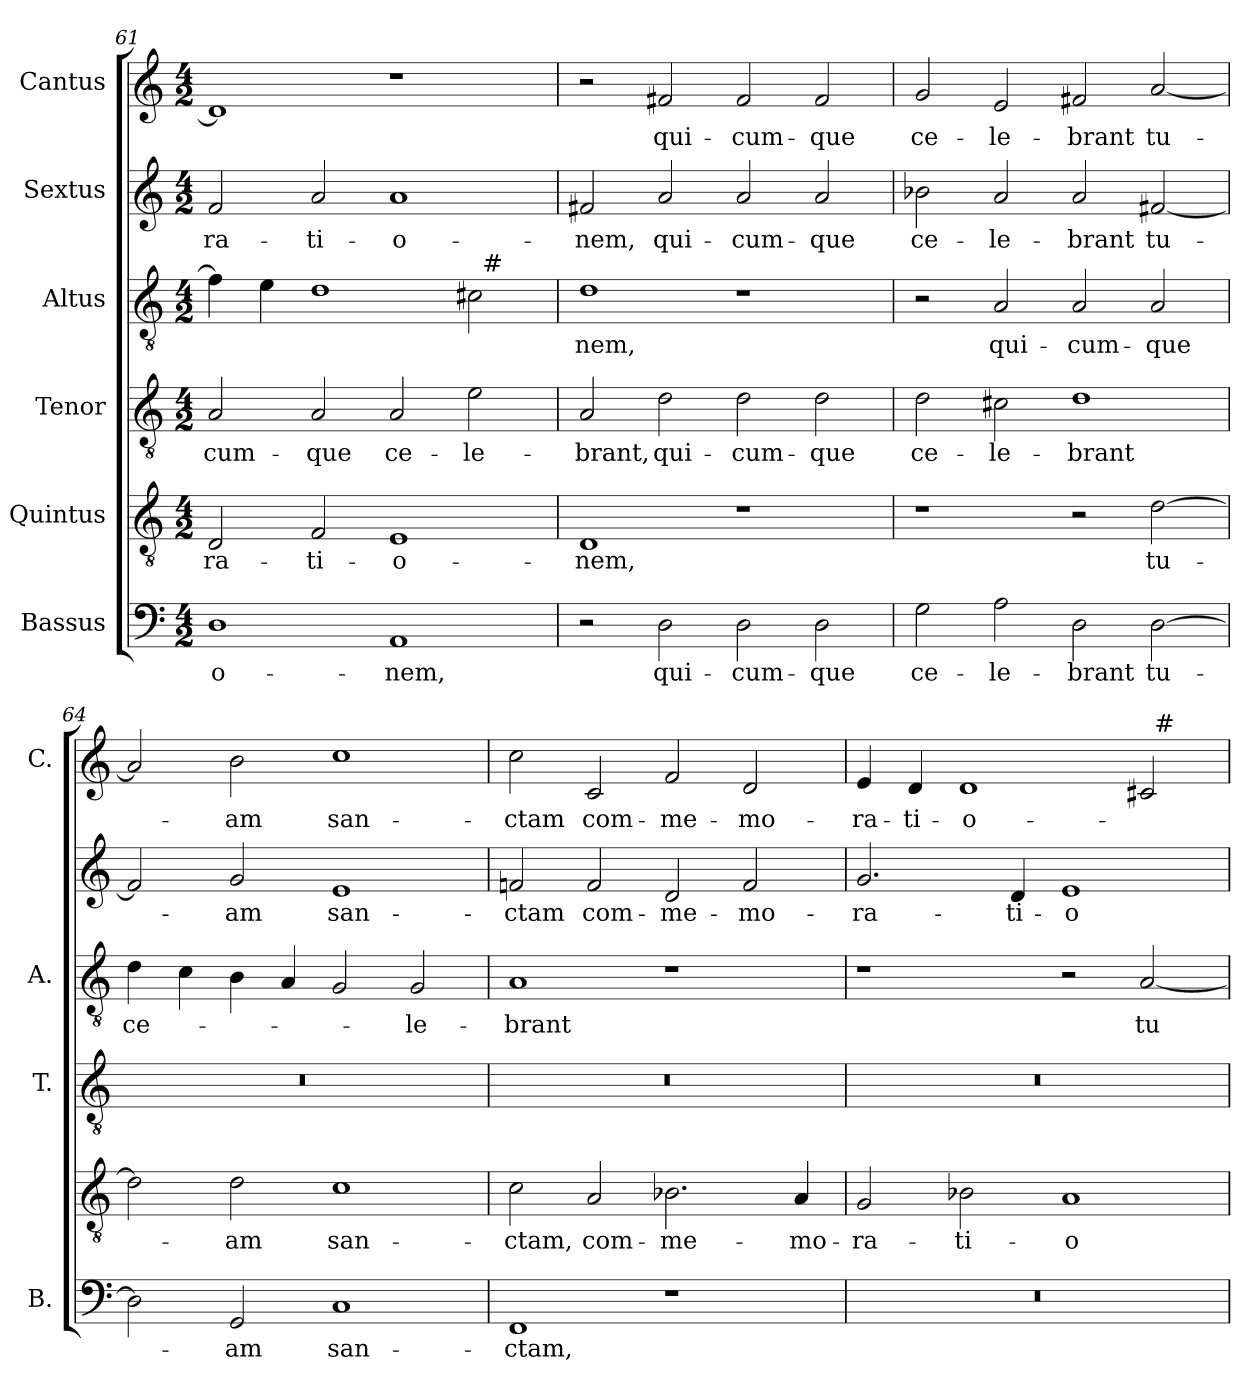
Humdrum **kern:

**kern	**text	**kern	**text	**kern	**text	**kern	**text	**kern	**text	**kern	**text
*part6	*part6	*part5	*part5	*part4	*part4	*part3	*part3	*part2	*part2	*part1	*part1
*staff6	*staff6	*staff5	*staff5	*staff4	*staff4	*staff3	*staff3	*staff2	*staff2	*staff1	*staff1
*I"Bassus	*	*I"Quintus	*	*I"Tenor	*	*I"Altus	*	*I"Sextus	*	*I"Cantus	*
*I'B.	*	*	*	*I'T.	*	*I'A.	*	*	*	*I'C.	*
*clefF4	*	*clefGv2	*	*clefGv2	*	*clefGv2	*	*clefG2	*	*clefG2	*
*	*	*ITrd7c12	*	*ITrd7c12	*	*ITrd7c12	*	*	*	*	*
*k[]	*	*k[]	*	*k[]	*	*k[]	*	*k[]	*	*k[]	*
*a:	*	*a:	*	*a:	*	*a:	*	*a:	*	*a:	*
*M4/2	*	*M4/2	*	*M4/2	*	*M4/2	*	*M4/2	*	*M4/2	*
=61	=61	=61	=61	=61	=61	=61	=61	=61	=61	=61	=61
!	!LO:LY:b	!	!LO:LY:b	!	!LO:LY:b	!	!	!	!LO:LY:b	!	!
*	*	*	*	*	*	*^	*	*	*	*	*
1D	-o-	2DD/	-ra-	2AA/	-cum-	4F\]	1ryy	.	2f/	-ra-	1d]	.
.	.	.	.	.	.	4E\	.	.	.	.	.	.
!	!	!	!LO:LY:b	!	!LO:LY:b	!	!	!	!	!LO:LY:b	!	!
.	.	2FF/	-ti-	2AA/	-que	1D	.	.	2a/	-ti-	.	.
!	!LO:LY:b	!	!LO:LY:b	!	!LO:LY:b	!	!	!	!	!LO:LY:b	!	!
1AA	-nem,	1EE	-o-	2AA/	ce-	.	2ryy	.	1a	-o-	1r	.
!	!	!	!	!	!LO:LY:b	!	!	!	!	!	!	!
.	.	.	.	2E\	-le-	2C#\	32ryy	.	.	.	.	.
!	!	!	!	!	!	!	!LO:TX:a:t=#	!	!	!	!	!
.	.	.	.	.	.	.	4...ryy	.	.	.	.	.
=62	=62	=62	=62	=62	=62	=62	=62	=62	=62	=62	=62	=62
!	!	!	!LO:LY:b	!	!LO:LY:b	!	!	!LO:LY:b	!	!LO:LY:b	!	!
*	*	*	*	*	*	*v	*v	*	*	*	*	*
2r	.	1DD	-nem,	2AA/	-brant,	1D	-nem,	2f#X/	-nem,	2r	.
!	!LO:LY:b	!	!	!	!LO:LY:b	!	!	!	!LO:LY:b	!	!LO:LY:b
2D\	qui-	.	.	2D\	qui-	.	.	2a/	qui-	2f#X/	qui-
!	!LO:LY:b	!	!	!	!LO:LY:b	!	!	!	!LO:LY:b	!	!LO:LY:b
2D\	-cum-	1r	.	2D\	-cum-	1r	.	2a/	-cum-	2f#/	-cum-
!	!LO:LY:b	!	!	!	!LO:LY:b	!	!	!	!LO:LY:b	!	!LO:LY:b
2D\	-que	.	.	2D\	-que	.	.	2a/	-que	2f#/	-que
!!LO:PB:g=z
=63	=63	=63	=63	=63	=63	=63	=63	=63	=63	=63	=63
!	!LO:LY:b	!	!	!	!LO:LY:b	!	!	!	!LO:LY:b	!	!LO:LY:b
2G\	ce-	1r	.	2D\	ce-	2r	.	2b-X\	ce-	2g/	ce-
!	!LO:LY:b	!	!	!	!LO:LY:b	!	!LO:LY:b	!	!LO:LY:b	!	!LO:LY:b
2A\	-le-	.	.	2C#X\	-le-	2AA/	qui-	2a/	-le-	2e/	-le-
!	!LO:LY:b	!	!	!	!LO:LY:b	!	!LO:LY:b	!	!LO:LY:b	!	!LO:LY:b
2D\	-brant	2r	.	1D	-brant	2AA/	-cum-	2a/	-brant	2f#X/	-brant
!	!LO:LY:b	!	!LO:LY:b	!	!	!	!LO:LY:b	!	!LO:LY:b	!	!LO:LY:b
[>2D\	tu-	[>2D\	tu-	.	.	2AA/	-que	[<2f#X/	tu-	[<2a/	tu-
=64	=64	=64	=64	=64	=64	=64	=64	=64	=64	=64	=64
!	!	!	!	!LO:N:vis=1	!	!	!LO:LY:b	!	!	!	!
2D\]	.	2D\]	.	0r	.	4D\	ce-	2f#/]	.	2a/]	.
.	.	.	.	.	.	4C\	.	.	.	.	.
!	!LO:LY:b	!	!LO:LY:b	!	!	!	!	!	!LO:LY:b	!	!LO:LY:b
2GG/	-am	2D\	-am	.	.	4BB\	.	2g/	-am	2b\	-am
.	.	.	.	.	.	4AA/	.	.	.	.	.
!	!LO:LY:b	!	!LO:LY:b	!	!	!	!	!	!LO:LY:b	!	!LO:LY:b
1C	san-	1C	san-	.	.	2GG/	.	1e	san-	1cc	san-
!	!	!	!	!	!	!	!LO:LY:b	!	!	!	!
.	.	.	.	.	.	2GG/	-le-	.	.	.	.
=65	=65	=65	=65	=65	=65	=65	=65	=65	=65	=65	=65
!	!LO:LY:b	!	!LO:LY:b	!LO:N:vis=1	!	!	!LO:LY:b	!	!LO:LY:b	!	!LO:LY:b
1FF	-ctam,	2C\	-ctam,	0r	.	1AA	-brant	2fn/	-ctam	2cc\	-ctam
!	!	!	!LO:LY:b	!	!	!	!	!	!LO:LY:b	!	!LO:LY:b
.	.	2AA/	com-	.	.	.	.	2f/	com-	2c/	com-
!	!	!	!LO:LY:b	!	!	!	!	!	!LO:LY:b	!	!LO:LY:b
1r	.	2.BB-X\	-me-	.	.	1r	.	2d/	-me-	2f/	-me-
!	!	!	!	!	!	!	!	!	!LO:LY:b	!	!LO:LY:b
.	.	.	.	.	.	.	.	2f/	-mo-	2d/	-mo-
!	!	!	!LO:LY:b	!	!	!	!	!	!	!	!
.	.	4AA/	-mo-	.	.	.	.	.	.	.	.
=66	=66	=66	=66	=66	=66	=66	=66	=66	=66	=66	=66
!LO:N:vis=1	!	!	!LO:LY:b	!LO:N:vis=1	!	!	!	!	!LO:LY:b	!	!LO:LY:b
*	*	*	*	*	*	*	*	*	*	*^	*
0r	.	2GG/	-ra-	0r	.	1r	.	2.g/	-ra-	4e/	1ryy	-ra-
!	!	!	!	!	!	!	!	!	!	!	!	!LO:LY:b
.	.	.	.	.	.	.	.	.	.	4d/	.	-ti-
!	!	!	!LO:LY:b	!	!	!	!	!	!	!	!	!LO:LY:b
.	.	2BB-X\	-ti-	.	.	.	.	.	.	1d	.	-o-
!	!	!	!	!	!	!	!	!	!LO:LY:b	!	!	!
.	.	.	.	.	.	.	.	4d/	-ti-	.	.	.
!	!	!	!LO:LY:b	!	!	!	!	!	!LO:LY:b	!	!	!
.	.	1AA	-o-	.	.	2r	.	1e	-o-	.	2ryy	.
!	!	!	!	!	!	!	!LO:LY:b	!	!	!	!	!
.	.	.	.	.	.	[<2AA/	tu-	.	.	2c#/	32ryy	.
!	!	!	!	!	!	!	!	!	!	!	!LO:TX:a:t=#	!
.	.	.	.	.	.	.	.	.	.	.	4...ryy	.
*	*	*	*	*	*	*	*	*	*	*v	*v	*
=	=	=	=	=	=	=	=	=	=	=	=
*-	*-	*-	*-	*-	*-	*-	*-	*-	*-	*-	*-
